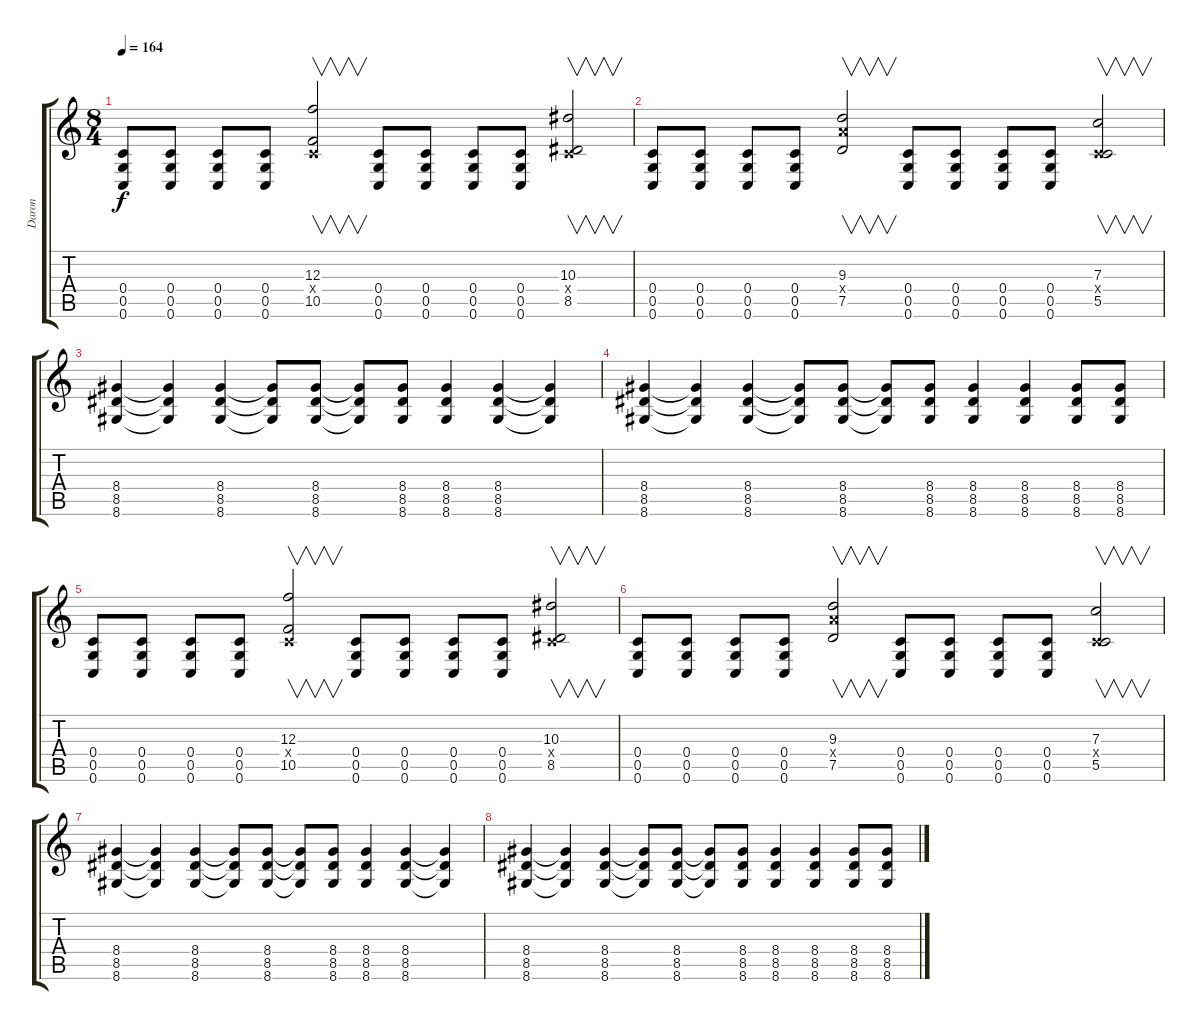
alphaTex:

\track ("Daron" "Daron") {instrument overdrivenguitar}
\staff {score tabs}
\tuning (D4 A3 F3 C3 G2 C2) {hide}
\ts (8 4)
\tempo 164
\clef g2
\ks c
(0.4 0.5 0.6).8{dy f} (0.4 0.5 0.6).8 (0.4 0.5 0.6).8 (0.4 0.5 0.6).8 (12.3 0.4{x} 10.5).2{v} (0.4 0.5 0.6).8 (0.4 0.5 0.6).8 (0.4 0.5 0.6).8 (0.4 0.5 0.6).8 (10.3 0.4{x} 8.5).2{v} |
(0.4 0.5 0.6).8 (0.4 0.5 0.6).8 (0.4 0.5 0.6).8 (0.4 0.5 0.6).8 (9.3 9.4{x} 7.5).2{v} (0.4 0.5 0.6).8 (0.4 0.5 0.6).8 (0.4 0.5 0.6).8 (0.4 0.5 0.6).8 (7.3 0.4{x} 5.5).2{v} |
(8.4 8.5 8.6).4 (8.4{t} 8.5{t} 8.6{t}).4 (8.4 8.5 8.6).4 (8.4{t} 8.5{t} 8.6{t}).8 (8.4 8.5 8.6).8 (8.4{t} 8.5{t} 8.6{t}).8 (8.4 8.5 8.6).8 (8.4 8.5 8.6).4 (8.4 8.5 8.6).4 (8.4{t} 8.5{t} 8.6{t}).4 |
(8.4 8.5 8.6).4 (8.4{t} 8.5{t} 8.6{t}).4 (8.4 8.5 8.6).4 (8.4{t} 8.5{t} 8.6{t}).8 (8.4 8.5 8.6).8 (8.4{t} 8.5{t} 8.6{t}).8 (8.4 8.5 8.6).8 (8.4 8.5 8.6).4 (8.4 8.5 8.6).4 (8.4 8.5 8.6).8 (8.4 8.5 8.6).8 |
(0.4 0.5 0.6).8 (0.4 0.5 0.6).8 (0.4 0.5 0.6).8 (0.4 0.5 0.6).8 (12.3 0.4{x} 10.5).2{v} (0.4 0.5 0.6).8 (0.4 0.5 0.6).8 (0.4 0.5 0.6).8 (0.4 0.5 0.6).8 (10.3 0.4{x} 8.5).2{v} |
(0.4 0.5 0.6).8 (0.4 0.5 0.6).8 (0.4 0.5 0.6).8 (0.4 0.5 0.6).8 (9.3 9.4{x} 7.5).2{v} (0.4 0.5 0.6).8 (0.4 0.5 0.6).8 (0.4 0.5 0.6).8 (0.4 0.5 0.6).8 (7.3 0.4{x} 5.5).2{v} |
(8.4 8.5 8.6).4 (8.4{t} 8.5{t} 8.6{t}).4 (8.4 8.5 8.6).4 (8.4{t} 8.5{t} 8.6{t}).8 (8.4 8.5 8.6).8 (8.4{t} 8.5{t} 8.6{t}).8 (8.4 8.5 8.6).8 (8.4 8.5 8.6).4 (8.4 8.5 8.6).4 (8.4{t} 8.5{t} 8.6{t}).4 |
(8.4 8.5 8.6).4 (8.4{t} 8.5{t} 8.6{t}).4 (8.4 8.5 8.6).4 (8.4{t} 8.5{t} 8.6{t}).8 (8.4 8.5 8.6).8 (8.4{t} 8.5{t} 8.6{t}).8 (8.4 8.5 8.6).8 (8.4 8.5 8.6).4 (8.4 8.5 8.6).4 (8.4 8.5 8.6).8 (8.4 8.5 8.6).8
